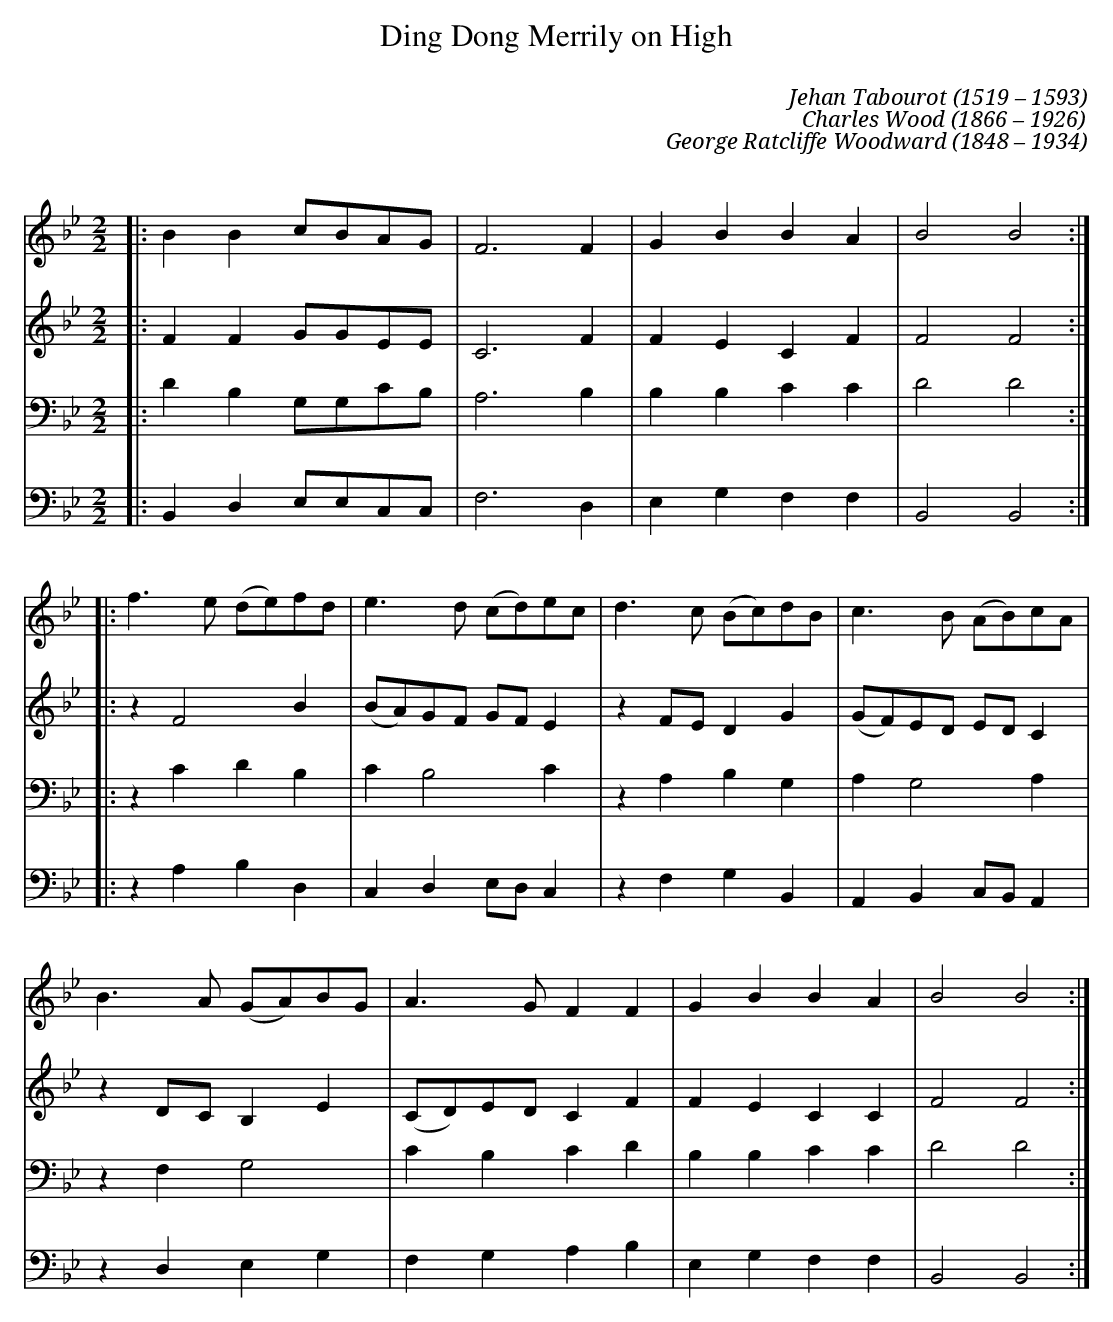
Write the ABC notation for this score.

X:1
C:
T:Ding Dong Merrily on High
C:Jehan Tabourot (1519 – 1593)
C:Charles Wood (1866 – 1926)
C:George Ratcliffe Woodward (1848 – 1934)
C:
M:2/2
L:1/8
K:Bbmaj
V:1
|: B2B2 cBAG | F6F2 | G2B2 B2A2 | B4 B4 :|
|: f2>e2 (de)fd | e2>d2 (cd)ec | d2>c2 (Bc)dB | c2>B2 (AB)cA |
B2>A2 (GA)BG | A2>G2 F2F2 | G2B2 B2A2 | B4 B4 :|
V:2
|: F2F2 GGEE | C6F2 | F2E2 C2F2 | F4F4 :|
|: z2F4B2 | (BA)GF GFE2 | z2FE D2G2 | (GF)ED EDC2 |
z2DC B,2E2 | (CD)ED C2F2 | F2E2 C2C2 | F4 F4 :|
V:3
K: soprano
|: D2B,2 G,G,CB, | A,6B,2  | B,2B,2 C2C2 | D4D4 :|
|: z2C2 D2B,2 | C2B,4C2 | z2A,2 B,2G,2 | A,2G,4A,2 |
z2F,2 G,4 | C2B,2 C2D2 | B,2B,2 C2C2 | D4 D4 :|
V:4
|: B,,2D,2 E,E,C,C, | F,6D,2 | E,2G,2 F,2F,2 | B,,4B,,4 :|
|: z2A,2 B,2D,2 | C,2D,2 E,D,C,2 | z2F,2 G,2B,,2 | A,,2B,,2 C,B,,A,,2 |
z2D,2 E,2G,2 | F,2G,2 A,2B,2 | E,2G,2 F,2F,2 | B,,4 B,,4 :|
